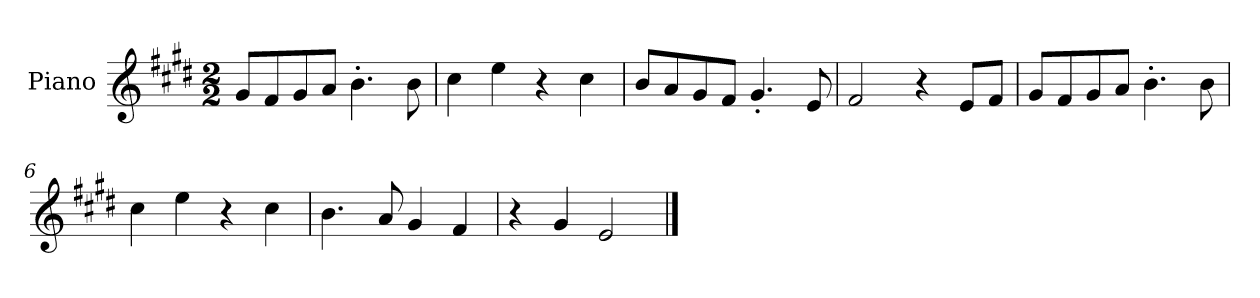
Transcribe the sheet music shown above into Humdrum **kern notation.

**kern
*part1
*staff1
*I"Piano
*I'Pno.
*clefG2
*k[f#c#g#d#]
*M2/2
*MM120
=1
8g#/L
8f#/
8g#/
8a/J
4.b'\
8b\
=2
4cc#\
4ee\
4r
4cc#\
=3
8b/L
8a/
8g#/
8f#/J
4.g#'/
8e/
=4
2f#/
4r
8e/L
8f#/J
=5
8g#/L
8f#/
8g#/
8a/J
4.b'\
8b\
=6
4cc#\
4ee\
4r
4cc#\
=7
4.b\
8a/
4g#/
4f#/
=8
4r
4g#/
2e/
==
*-
